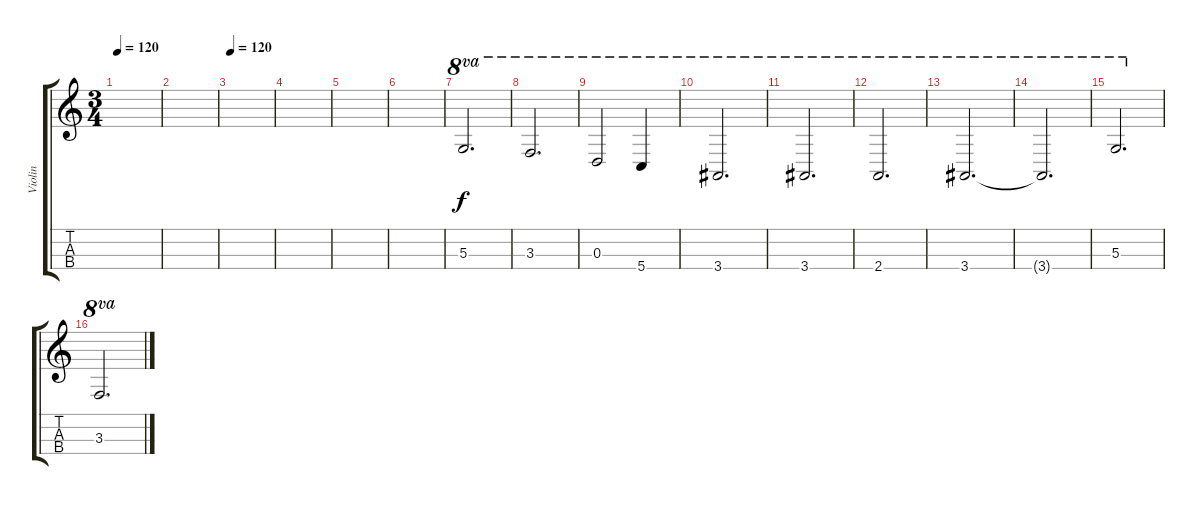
\track ("Violin" "Violin") {instrument violin}
\staff {score tabs}
\tuning (E5 A4 D4 G3) {hide}
\ts (3 4)
\tempo 120
\clef g2
\ks c
|
|
\tempo 120
|
|
|
|
5.3.2{d ot 8va volume 11} |
3.3.2{d ot 8va} |
0.3.2{ot 8va} 5.4.4{ot 8va} |
3.4.2{d ot 8va} |
3.4.2{d ot 8va} |
2.4.2{d ot 8va} |
3.4.2{d ot 8va} |
3.4{t}.2{d ot 8va} |
5.3.2{d ot 8va} |
3.3.2{d ot 8va}
